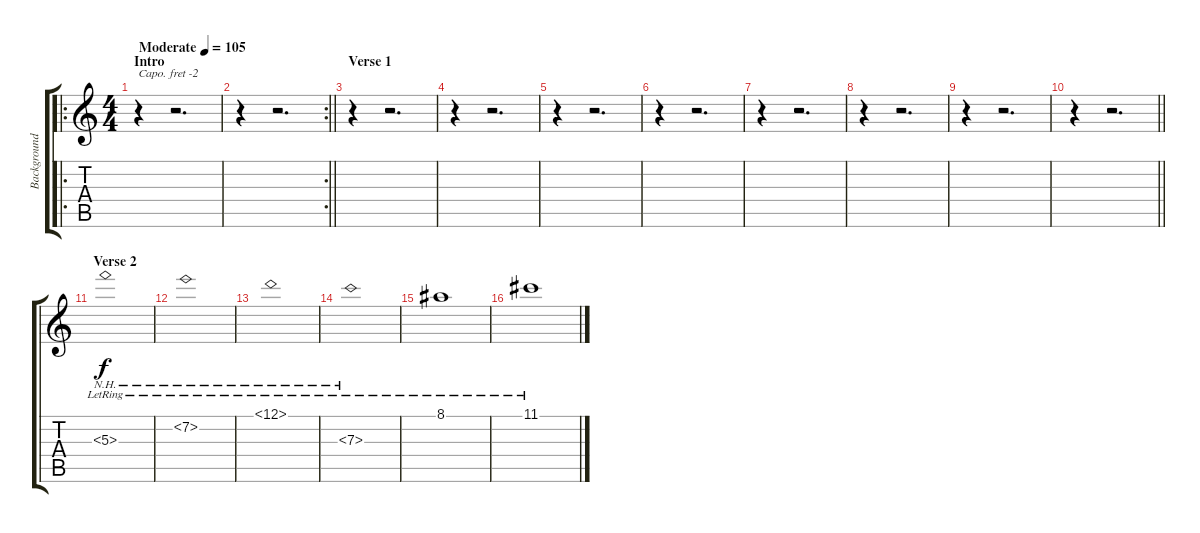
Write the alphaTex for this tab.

\track ("Background Guitar" "Background") {instrument electricguitarclean}
\staff {score tabs}
\capo -2
\tuning (E4 B3 G3 D3 A2 E2) {hide}
\ro
\ts (4 4)
\section ("" "Intro")
\tempo (105 "Moderate")
\clef g2
\ks c
r.4{dy f instrument electricguitarclean} r.2{d} |
\rc 2
\barLineRight lightlight
r.4 r.2{d} |
\section ("" "Verse 1")
r.4 r.2{d} |
r.4 r.2{d} |
r.4 r.2{d} |
r.4 r.2{d} |
r.4 r.2{d} |
r.4 r.2{d} |
r.4 r.2{d} |
\barLineRight lightlight
r.4 r.2{d} |
\section ("" "Verse 2")
5.3{nh lr}.1 |
7.2{nh lr}.1 |
12.1{nh lr}.1 |
7.3{nh lr}.1 |
8.1{lr}.1 |
11.1{lr}.1
